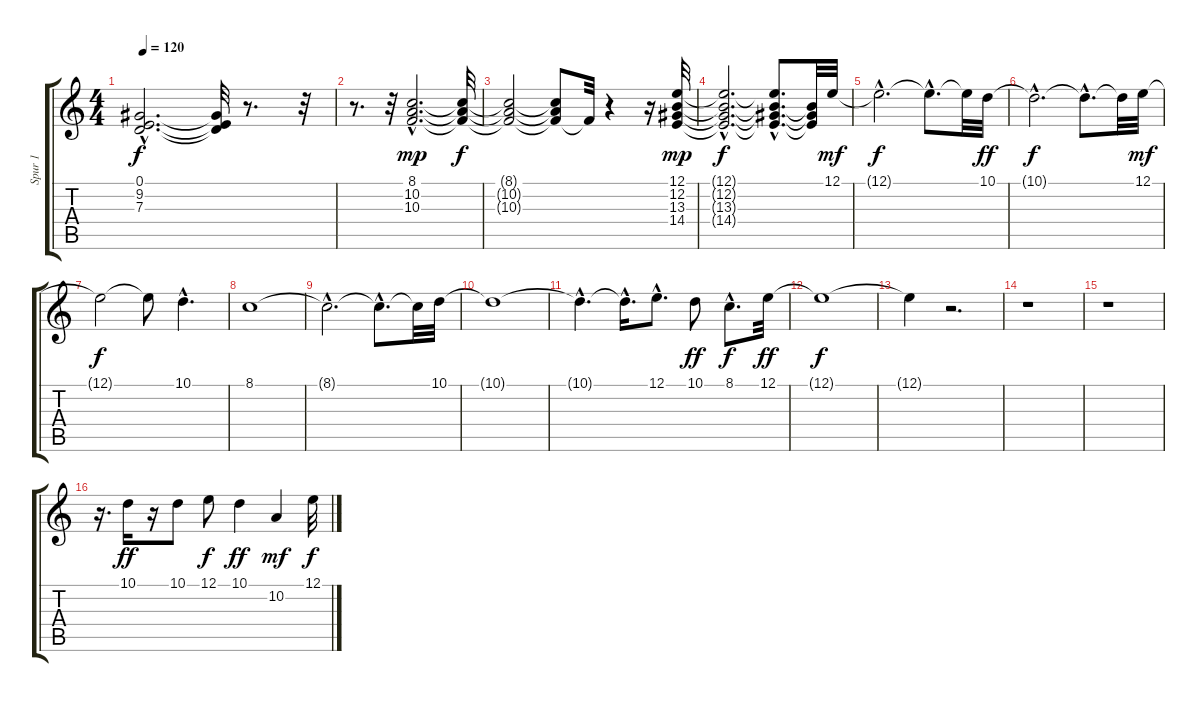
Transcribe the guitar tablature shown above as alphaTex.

\track ("Spur 1" "Spur 1") {instrument flute}
\staff {score tabs}
\tuning (E4 B3 G3 D3 A2 E2) {hide}
\ts (4 4)
\tempo 120
\clef g2
\ks c
(0.1{hac t} 9.2{hac t} 7.3{hac t}).2{d dy f} (0.1{t} 9.2{t} 7.3{t}).32 r.8{d} r.32 |
r.8{d} r.32 (8.1{hac} 10.2{hac} 10.3{hac}).2{d dy mp} (8.1{t} 10.2{t} 10.3{t}).32{dy f} |
(8.1{t} 10.2{t} 10.3{t}).2 (8.1{t} 10.2{t} 10.3{t}).8 10.3{t}.32 r.4 r.16 (12.1 12.2 13.3 14.4).32{dy mp} |
(12.1{hac t} 12.2{hac t} 13.3{hac t} 14.4{hac t}).2{d dy f} (12.1{t} 12.2{hac t} 13.3{hac t} 14.4{hac t}).8{d} (12.2{t} 13.3{t} 14.4{t}).32 12.1.32{dy mf} |
12.1{hac t}.2{d dy f} 12.1{hac t}.8{d} 12.1{t}.32 10.1.32{dy ff} |
10.1{hac t}.2{d dy f} 10.1{hac t}.8{d} 10.1{t}.32 12.1.32{dy mf} |
12.1{t}.2{dy f} 12.1{t}.8 10.1{hac}.4{d} |
8.1.1 |
8.1{hac t}.2{d} 8.1{hac t}.8{d} 8.1{t}.32 10.1.32 |
10.1{t}.1 |
10.1{hac t}.4{d} 10.1{hac t}.16{d} 12.1{hac}.8{d} 10.1.8{dy ff} 8.1{hac}.8{d dy f} 12.1.32{dy ff} |
12.1{t}.1{dy f} |
12.1{t}.4 r.2{d} |
r.1 |
r.1 |
r.16{d} 10.1.16{dy ff} r.16 10.1.8 12.1.8{dy f} 10.1.4{dy ff} 10.2.4{dy mf} 12.1.32{dy f}
